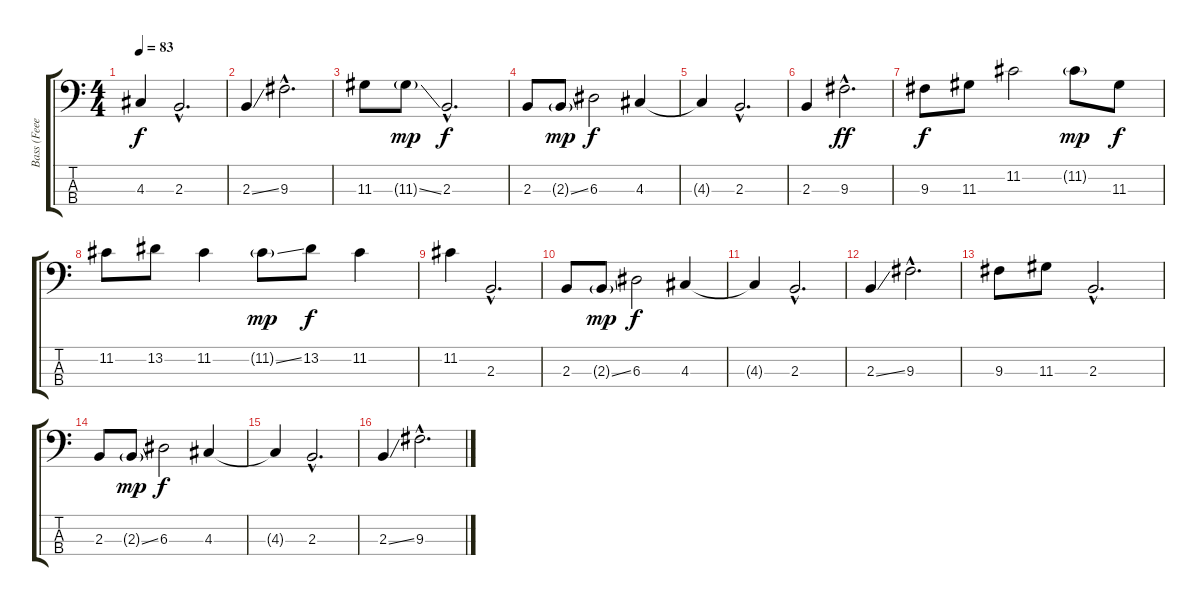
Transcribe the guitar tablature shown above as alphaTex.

\track ("Bass (Feeeel)" "Bass (Feee") {instrument electricbassfinger}
\staff {score tabs}
\tuning (G2 D2 A1 E1) {hide}
\ts (4 4)
\tempo 83
\clef f4
\ks c
4.3{t}.4{dy f} 2.3{hac}.2{d} |
2.3{ss}.4 9.3{hac}.2{d} |
11.3.8 11.3{ss g}.8{dy mp} 2.3{hac}.2{d dy f} |
2.3.8 2.3{ss g}.8{dy mp} 6.3.2{dy f} 4.3.4 |
4.3{t}.4 2.3{hac}.2{d} |
2.3.4 9.3{hac}.2{d dy ff} |
9.3.8{dy f} 11.3.8 11.2.2 11.2{g}.8{dy mp} 11.3.8{dy f} |
11.2.8 13.2.8 11.2.4 11.2{ss g}.8{dy mp} 13.2.8{dy f} 11.2.4 |
11.2.4 2.3{hac}.2{d} |
2.3.8 2.3{ss g}.8{dy mp} 6.3.2{dy f} 4.3.4 |
4.3{t}.4 2.3{hac}.2{d} |
2.3{ss}.4 9.3{hac}.2{d} |
9.3.8 11.3.8 2.3{hac}.2{d} |
2.3.8 2.3{ss g}.8{dy mp} 6.3.2{dy f} 4.3.4 |
4.3{t}.4 2.3{hac}.2{d} |
2.3{ss}.4 9.3{hac}.2{d}
